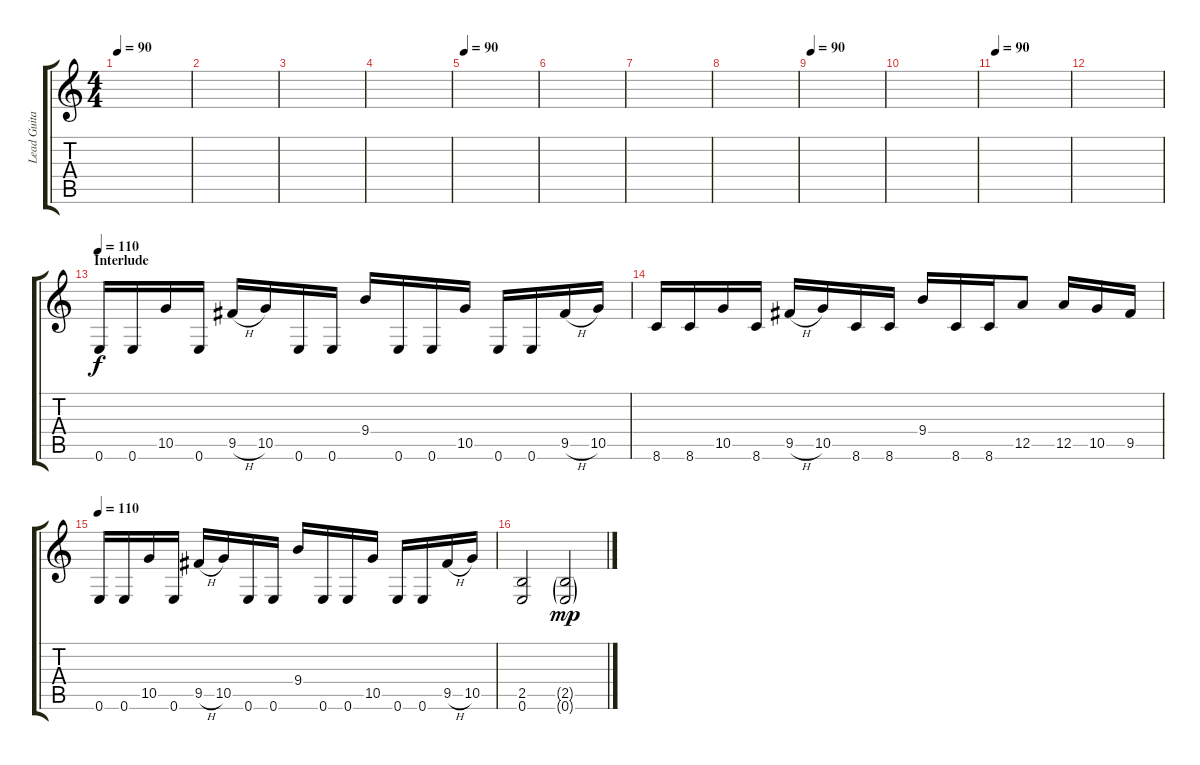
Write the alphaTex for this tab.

\track ("Lead Guitar" "Lead Guita") {instrument distortionguitar}
\staff {score tabs}
\tuning (E4 B3 G3 D3 A2 E2) {hide}
\ts (4 4)
\tempo 90
\clef g2
\ks c
|
|
|
|
\tempo 90
|
|
|
|
\tempo 90
|
|
\tempo 90
|
|
\section ("" "Interlude")
\tempo 110
0.6.16 0.6.16 10.5.16 0.6.16 9.5{h}.16 10.5.16 0.6.16 0.6.16 9.4.16 0.6.16 0.6.16 10.5.16 0.6.16 0.6.16 9.5{h}.16 10.5.16 |
8.6.16 8.6.16 10.5.16 8.6.16 9.5{h}.16 10.5.16 8.6.16 8.6.16 9.4.16 8.6.16 8.6.16 12.5.8 12.5.16 10.5.16 9.5.16 |
\tempo 110
0.6.16 0.6.16 10.5.16 0.6.16 9.5{h}.16 10.5.16 0.6.16 0.6.16 9.4.16 0.6.16 0.6.16 10.5.16 0.6.16 0.6.16 9.5{h}.16 10.5.16 |
(2.5 0.6).2 (2.5{g} 0.6{g}).2{dy mp}
